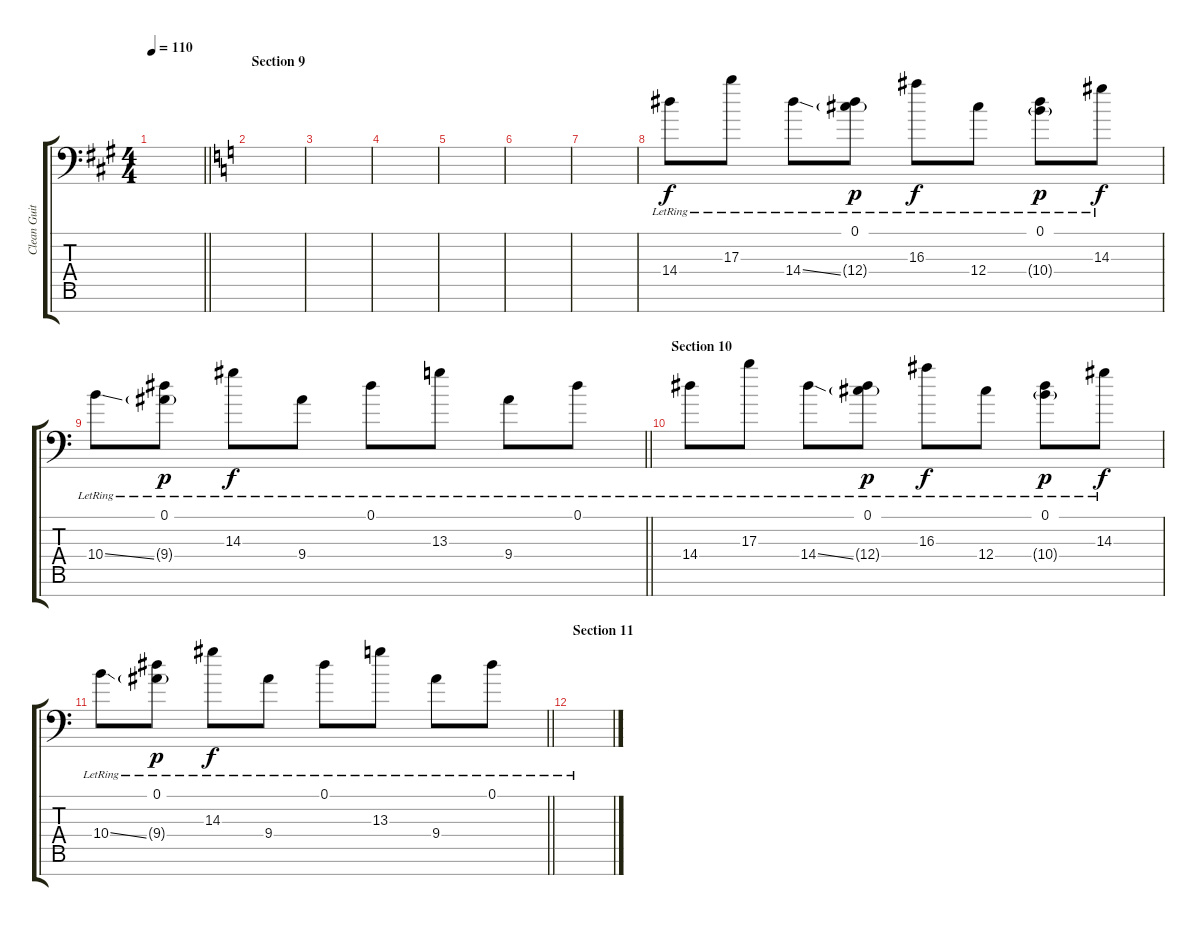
\track ("Clean Guitar" "Clean Guit") {instrument electricguitarjazz}
\staff {score tabs}
\tuning (Eb4 Bb3 Gb3 Db3 Ab2 Eb2 Ab1) {hide}
\ts (4 4)
\tempo 110
\clef f4
\barLineRight lightlight
\ks f#minor
|
\section ("" "Section 9")
\ks c
|
|
|
|
|
|
14.4{lr}.8{volume 9} 17.3{lr}.8 14.4{ss lr}.8 (0.1{lr} 12.4{g lr}).8{dy p} 16.3{lr}.8{dy f} 12.4{lr}.8 (0.1{lr} 10.4{g lr}).8{dy p} 14.3{lr}.8{dy f} |
\barLineRight lightlight
10.4{ss lr}.8 (0.1{lr} 9.4{g lr}).8{dy p} 14.3{lr}.8{dy f} 9.4{lr}.8 0.1{lr}.8 13.3{lr}.8 9.4{lr}.8 0.1{lr}.8 |
\section ("" "Section 10")
14.4{lr}.8 17.3{lr}.8 14.4{ss lr}.8 (0.1{lr} 12.4{g lr}).8{dy p} 16.3{lr}.8{dy f} 12.4{lr}.8 (0.1{lr} 10.4{g lr}).8{dy p} 14.3{lr}.8{dy f} |
\barLineRight lightlight
10.4{ss lr}.8 (0.1{lr} 9.4{g lr}).8{dy p} 14.3{lr}.8{dy f} 9.4{lr}.8 0.1{lr}.8 13.3{lr}.8 9.4{lr}.8 0.1{lr}.8 |
\section ("" "Section 11")
